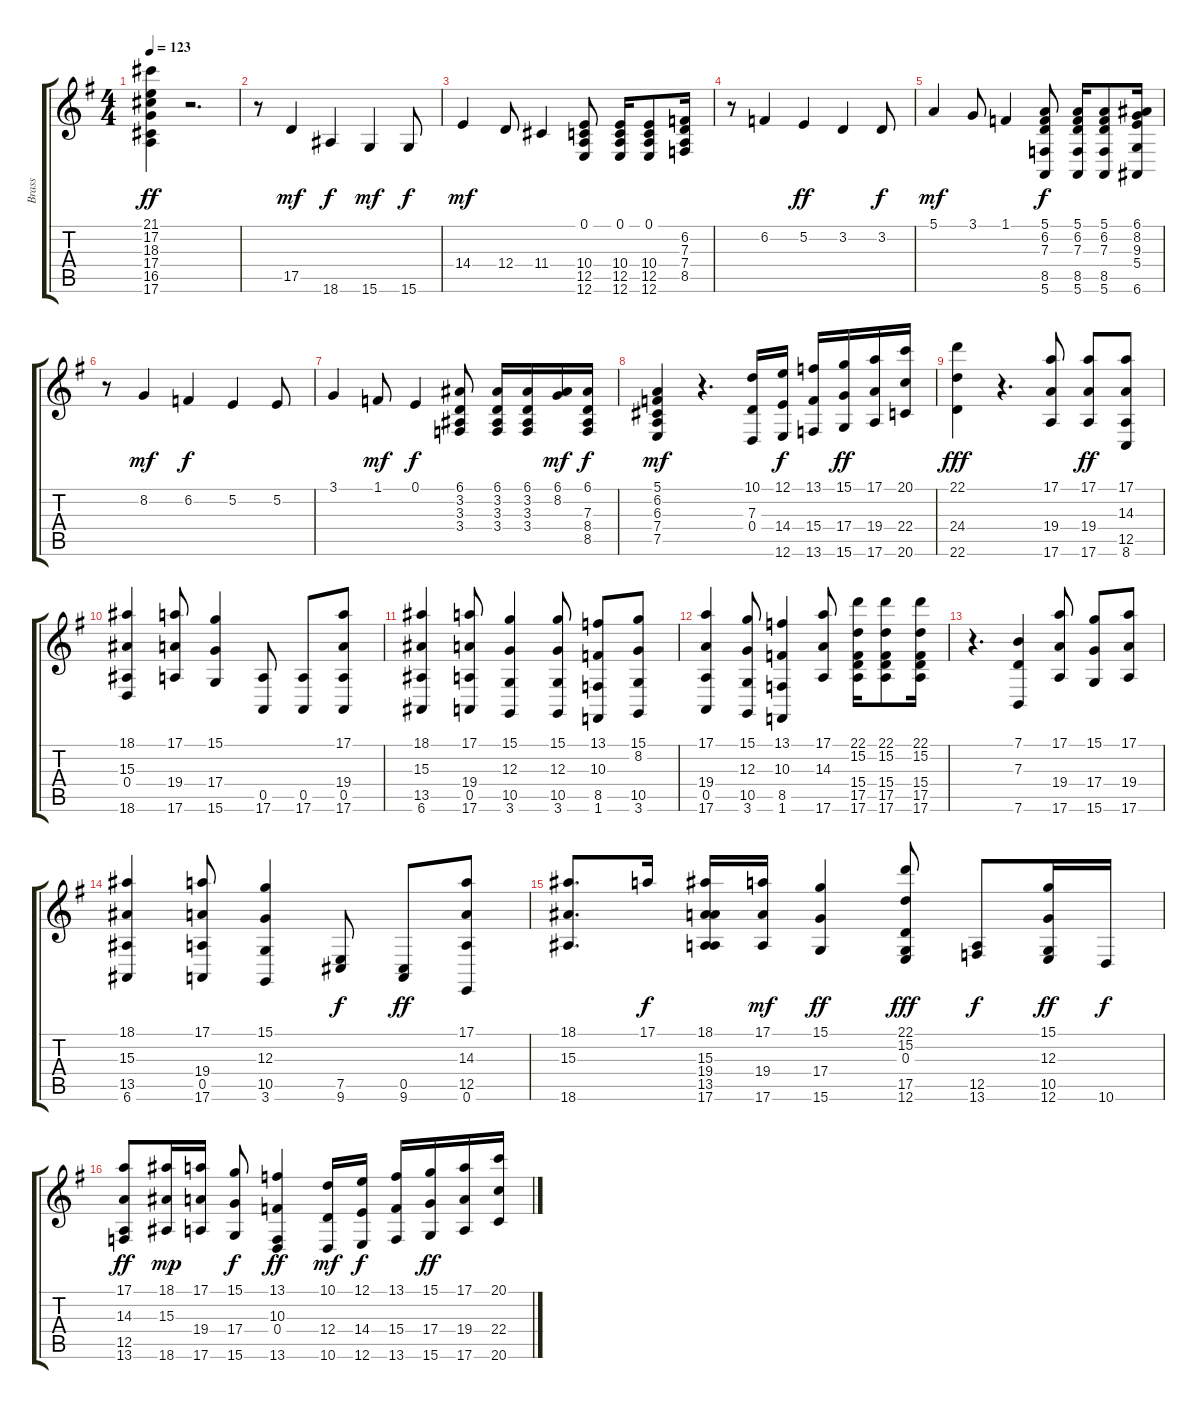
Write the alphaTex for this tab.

\track ("Brass" "Brass") {instrument brasssection}
\staff {score tabs}
\tuning (E4 B3 G3 D3 A2 E2) {hide}
\ts (4 4)
\tempo 123
\clef g2
\ks g
(21.1 17.2 18.3 17.4 16.5 17.6).4{dy ff} r.2{d} |
r.8 17.5.4{dy mf} 18.6.4{dy f} 15.6.4{dy mf} 15.6.8{dy f} |
14.4.4{dy mf} 12.4.8 11.4.4 (0.1 10.4 12.5 12.6).8 (0.1 10.4 12.5 12.6).16 (0.1 10.4 12.5 12.6).8 (6.2 7.3 7.4 8.5).16 |
r.8 6.2.4 5.2.4{dy ff} 3.2.4 3.2.8{dy f} |
5.1.4{dy mf} 3.1.8 1.1.4 (5.1 6.2 7.3 8.5 5.6).8{dy f} (5.1 6.2 7.3 8.5 5.6).16 (5.1 6.2 7.3 8.5 5.6).8 (6.1 8.2 9.3 5.4 6.6).16 |
r.8 8.2.4{dy mf} 6.2.4{dy f} 5.2.4 5.2.8 |
3.1.4 1.1.8{dy mf} 0.1.4{dy f} (6.1 3.2 3.3 3.4).8 (6.1 3.2 3.3 3.4).16 (6.1 3.2 3.3 3.4).16 (6.1 8.2).16{dy mf} (6.1 7.3 8.4 8.5).16{dy f} |
(5.1 6.2 6.3 7.4 7.5).4{dy mf} r.4{d} (10.1 7.3 0.4).16 (12.1 14.4 12.6).16{dy f} (13.1 15.4 13.6).16 (15.1 17.4 15.6).16{dy ff} (17.1 19.4 17.6).16 (20.1 22.4 20.6).16 |
(22.1 24.4 22.6).4{dy fff} r.4{d} (17.1 19.4 17.6).8 (17.1 19.4 17.6).8{dy ff} (17.1 14.3 12.5 8.6).8 |
(18.1 15.3 0.4 18.6).4 (17.1 19.4 17.6).8 (15.1 17.4 15.6).4 (0.5 17.6).8 (0.5 17.6).8 (17.1 19.4 0.5 17.6).8 |
(18.1 15.3 13.5 6.6).4 (17.1 19.4 0.5 17.6).8 (15.1 12.3 10.5 3.6).4 (15.1 12.3 10.5 3.6).8 (13.1 10.3 8.5 1.6).8 (15.1 8.2 10.5 3.6).8 |
(17.1 19.4 0.5 17.6).4 (15.1 12.3 10.5 3.6).8 (13.1 10.3 8.5 1.6).4 (17.1 14.3 17.6).8 (22.1 15.2 15.4 17.5 17.6).16 (22.1 15.2 15.4 17.5 17.6).8 (22.1 15.2 15.4 17.5 17.6).16 |
r.4{d} (7.1 7.3 7.6).4 (17.1 19.4 17.6).8 (15.1 17.4 15.6).8 (17.1 19.4 17.6).8 |
(18.1 15.3 13.5 6.6).4 (17.1 19.4 0.5 17.6).8 (15.1 12.3 10.5 3.6).4 (7.5 9.6).8{dy f} (0.5 9.6).8{dy ff} (17.1 14.3 12.5 0.6).8 |
(18.1 15.3 18.6).8{d} 17.1.16{dy f} (18.1 15.3 19.4 13.5 17.6).16 (17.1 19.4 17.6).16{dy mf} (15.1 17.4 15.6).4{dy ff} (22.1 15.2 0.3 17.5 12.6).8{dy fff} (12.5 13.6).8{dy f} (15.1 12.3 10.5 12.6).16{dy ff} 10.6.16{dy f} |
(17.1 14.3 12.5 13.6).8{dy ff} (18.1 15.3 18.6).16{dy mp} (17.1 19.4 17.6).16 (15.1 17.4 15.6).8{dy f} (13.1 10.3 0.4 13.6).4{dy ff} (10.1 12.4 10.6).16{dy mf} (12.1 14.4 12.6).16{dy f} (13.1 15.4 13.6).16 (15.1 17.4 15.6).16{dy ff} (17.1 19.4 17.6).16 (20.1 22.4 20.6).16
